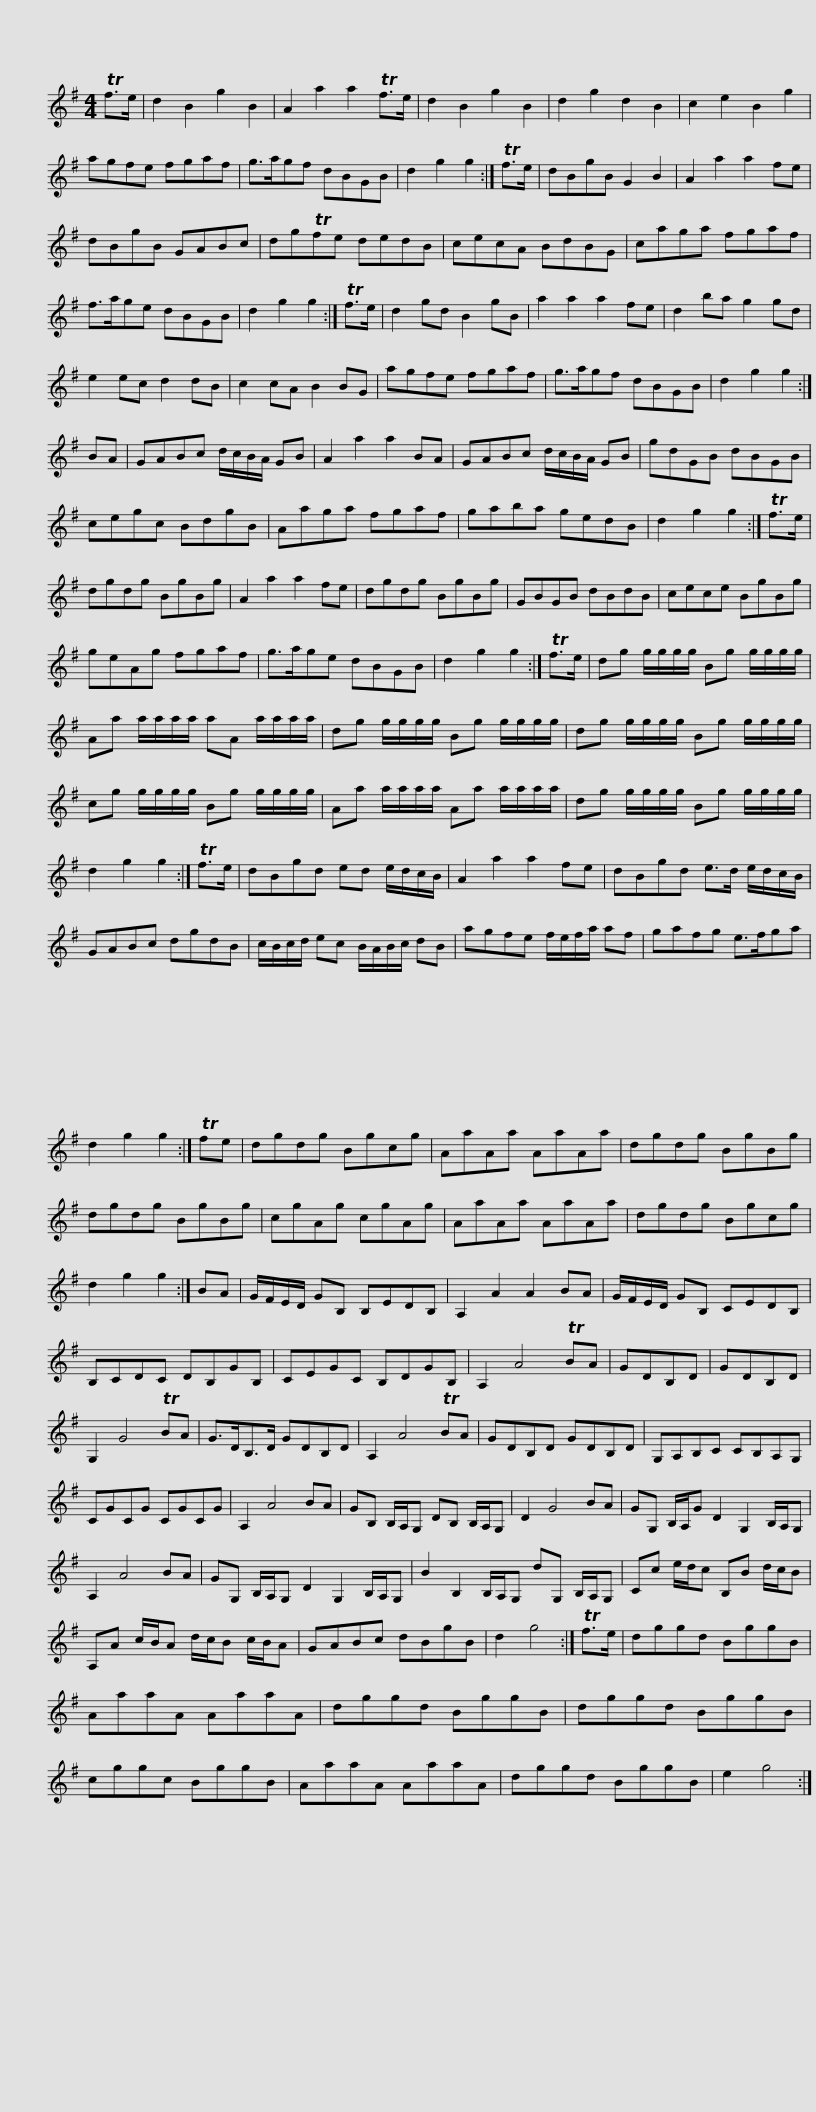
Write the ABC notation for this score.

X:1
L:1/8
M:4/4
I:linebreak $
K:G
V:1 treble
V:1
 Tf>e | d2 B2 g2 B2 | A2 a2 a2 Tf>e | d2 B2 g2 B2 | d2 g2 d2 B2 | %5
 c2 e2 B2 g2 | agfe fgaf | g>agf dBGB |$ d2 g2 g2 :| Tf>e | %10
 dBgB G2 B2 | A2 a2 a2 fe | dBgB GABc | dgTfe dedB | cecA BdBG |$ %15
 caga fgaf | f>age dBGB | d2 g2 g2 :| Tf>e | d2 gd B2 gB | %20
 a2 a2 a2 fe | d2 ba g2 gd |$ e2 ec d2 dB | c2 cA B2 BG | agfe fgaf | %25
 g>agf dBGB | d2 g2 g2 :| BA | GABc d/c/B/A/ GB |$ A2 a2 a2 BA | %30
 GABc d/c/B/A/ GB | gdGB dBGB | cegc BdgB | Aaga fgaf |$ gaba gedB | %35
 d2 g2 g2 :| Tf>e | dgdg BgBg | A2 a2 a2 fe | dgdg BgBg | %40
 GBGB dBdB |$ cece BgBg | geAg fgaf | g>age dBGB | d2 g2 g2 :| %45
 Tf>e | dg g/g/g/g/ Bg g/g/g/g/ |$ Aa a/a/a/a/ aA a/a/a/a/ | dg g/g/g/g/ Bg g/g/g/g/ | dg g/g/g/g/ Bg g/g/g/g/ |$ %50
 cg g/g/g/g/ Bg g/g/g/g/ | Aa a/a/a/a/ Aa a/a/a/a/ | dg g/g/g/g/ Bg g/g/g/g/ | d2 g2 g2 :| Tf>e |$ %55
 dBgd ed e/d/c/B/ | A2 a2 a2 fe | dBgd e>d e/d/c/B/ | GABc dgdB | c/B/c/d/ ec B/A/B/c/ dB |$ %60
 agfe f/e/f/a/ af | gafg e>fga | d2 g2 g2 :| Tfe | dgdg Bgcg | %65
 AaAa AaAa |$ dgdg BgBg | dgdg BgBg | cgAg cgAg | AaAa AaAa | %70
 dgdg Bgcg | d2 g2 g2 :| BA |$ G/F/E/D/ GB, B,EDB, | A,2 A2 A2 BA | %75
 G/F/E/D/ GB, CEDB, | B,CDC DB,GB, | CEGC B,DGB, |$ A,2 A4 TBA | GDB,D | %80
 GDB,D | G,2 G4 TBA | G>DB,>D GDB,D | A,2 A4 TBA | GDB,D GDB,D |$ %85
 G,A,B,C CB,A,G, | CGCG CGCG | A,2 A4 BA | GB, B,/A,/G, DB, B,/A,/G, | D2 G4 BA |$ %90
 GG, B,/A,/G D2 G,2 B,/A,/G, | A,2 A4 BA | GG, B,/A,/G, D2 G,2 B,/A,/G, | B2 B,2 B,/A,/G, dG, B,/A,/G, |$ Cc e/d/c B,B d/c/B | %95
 A,A c/B/A d/c/B c/B/A | GABc dBgB | d2 g4 :| Tf>e | dggd BggB |$ %100
 AaaA AaaA | dggd BggB | dggd BggB | cggc BggB | AaaA AaaA |$ %105
 dggd BggB | e2 g4 :| %107
